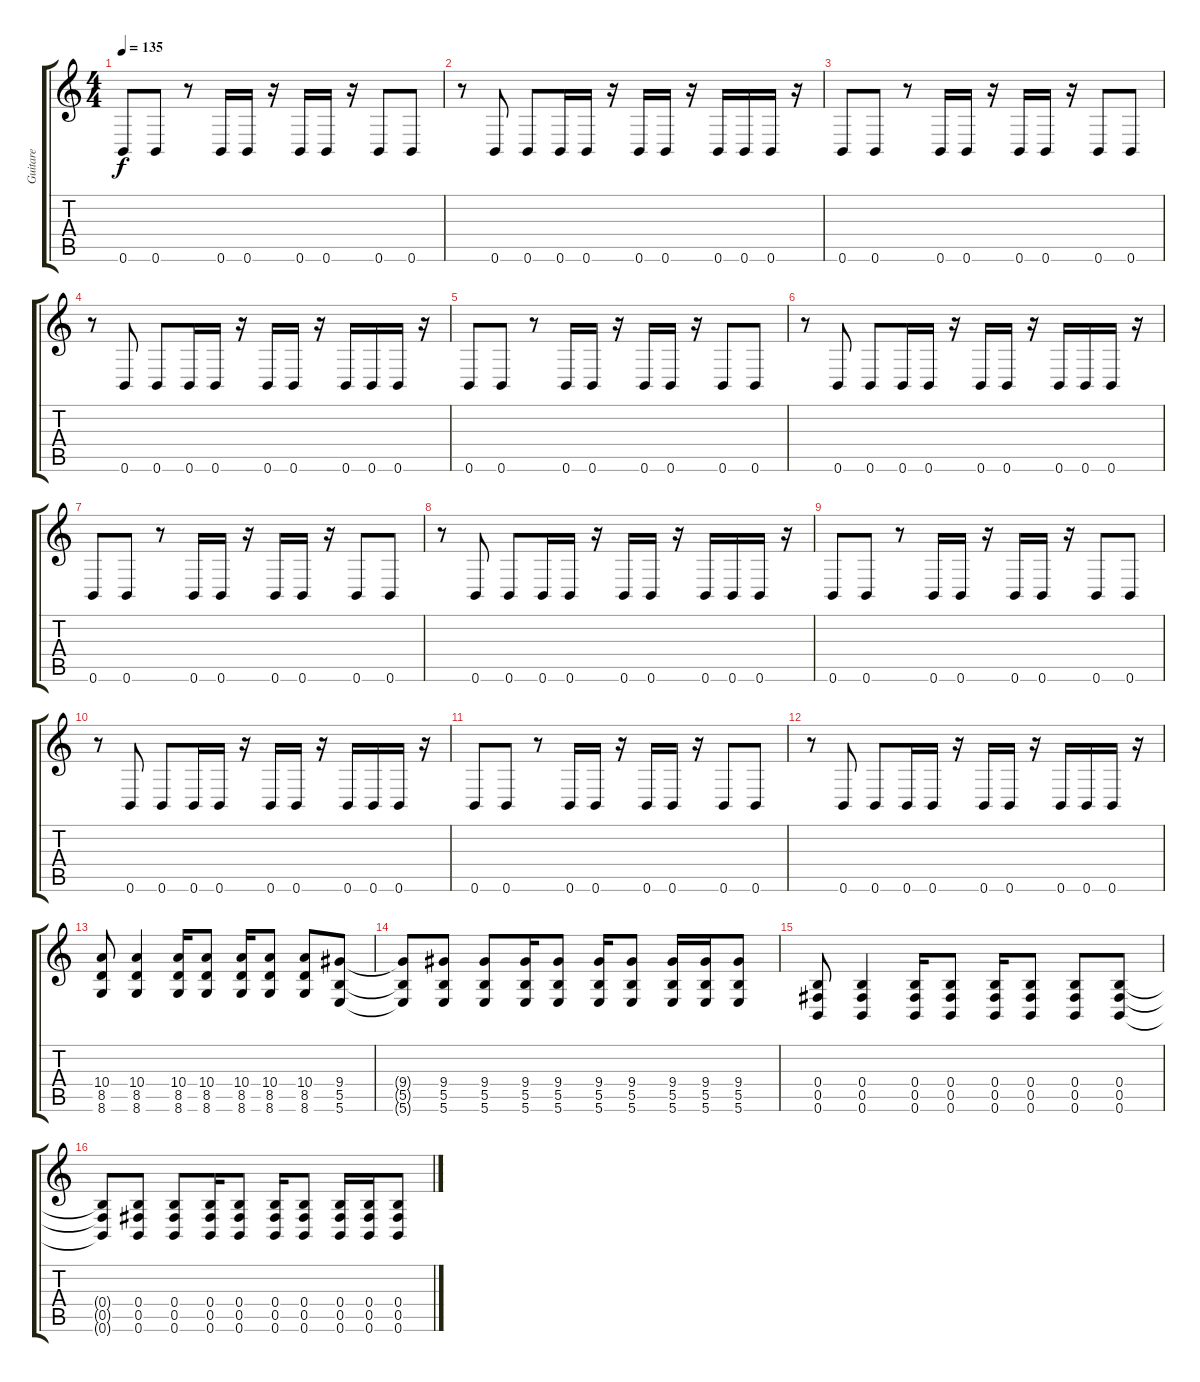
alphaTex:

\track ("Guitare" "Guitare") {instrument distortionguitar}
\staff {score tabs}
\tuning (Db4 Ab3 E3 B2 Gb2 B1) {hide}
\ts (4 4)
\tempo 135
\clef g2
\ks c
0.6.8{dy f} 0.6.8 r.8 0.6.16 0.6.16 r.16 0.6.16 0.6.16 r.16 0.6.8 0.6.8 |
r.8 0.6.8 0.6.8 0.6.16 0.6.16 r.16 0.6.16 0.6.16 r.16 0.6.16 0.6.16 0.6.16 r.16 |
0.6.8 0.6.8 r.8 0.6.16 0.6.16 r.16 0.6.16 0.6.16 r.16 0.6.8 0.6.8 |
r.8 0.6.8 0.6.8 0.6.16 0.6.16 r.16 0.6.16 0.6.16 r.16 0.6.16 0.6.16 0.6.16 r.16 |
0.6.8 0.6.8 r.8 0.6.16 0.6.16 r.16 0.6.16 0.6.16 r.16 0.6.8 0.6.8 |
r.8 0.6.8 0.6.8 0.6.16 0.6.16 r.16 0.6.16 0.6.16 r.16 0.6.16 0.6.16 0.6.16 r.16 |
0.6.8 0.6.8 r.8 0.6.16 0.6.16 r.16 0.6.16 0.6.16 r.16 0.6.8 0.6.8 |
r.8 0.6.8 0.6.8 0.6.16 0.6.16 r.16 0.6.16 0.6.16 r.16 0.6.16 0.6.16 0.6.16 r.16 |
0.6.8 0.6.8 r.8 0.6.16 0.6.16 r.16 0.6.16 0.6.16 r.16 0.6.8 0.6.8 |
r.8 0.6.8 0.6.8 0.6.16 0.6.16 r.16 0.6.16 0.6.16 r.16 0.6.16 0.6.16 0.6.16 r.16 |
0.6.8 0.6.8 r.8 0.6.16 0.6.16 r.16 0.6.16 0.6.16 r.16 0.6.8 0.6.8 |
r.8 0.6.8 0.6.8 0.6.16 0.6.16 r.16 0.6.16 0.6.16 r.16 0.6.16 0.6.16 0.6.16 r.16 |
(10.4 8.5 8.6).8 (10.4 8.5 8.6).4 (10.4 8.5 8.6).16 (10.4 8.5 8.6).8 (10.4 8.5 8.6).16 (10.4 8.5 8.6).8 (10.4 8.5 8.6).8 (9.4 5.5 5.6).8 |
(9.4{t} 5.5{t} 5.6{t}).8 (9.4 5.5 5.6).8 (9.4 5.5 5.6).8 (9.4 5.5 5.6).16 (9.4 5.5 5.6).8 (9.4 5.5 5.6).16 (9.4 5.5 5.6).8 (9.4 5.5 5.6).16 (9.4 5.5 5.6).16 (9.4 5.5 5.6).8 |
(0.4 0.5 0.6).8 (0.4 0.5 0.6).4 (0.4 0.5 0.6).16 (0.4 0.5 0.6).8 (0.4 0.5 0.6).16 (0.4 0.5 0.6).8 (0.4 0.5 0.6).8 (0.4 0.5 0.6).8 |
(0.4{t} 0.5{t} 0.6{t}).8 (0.4 0.5 0.6).8 (0.4 0.5 0.6).8 (0.4 0.5 0.6).16 (0.4 0.5 0.6).8 (0.4 0.5 0.6).16 (0.4 0.5 0.6).8 (0.4 0.5 0.6).16 (0.4 0.5 0.6).16 (0.4 0.5 0.6).8
